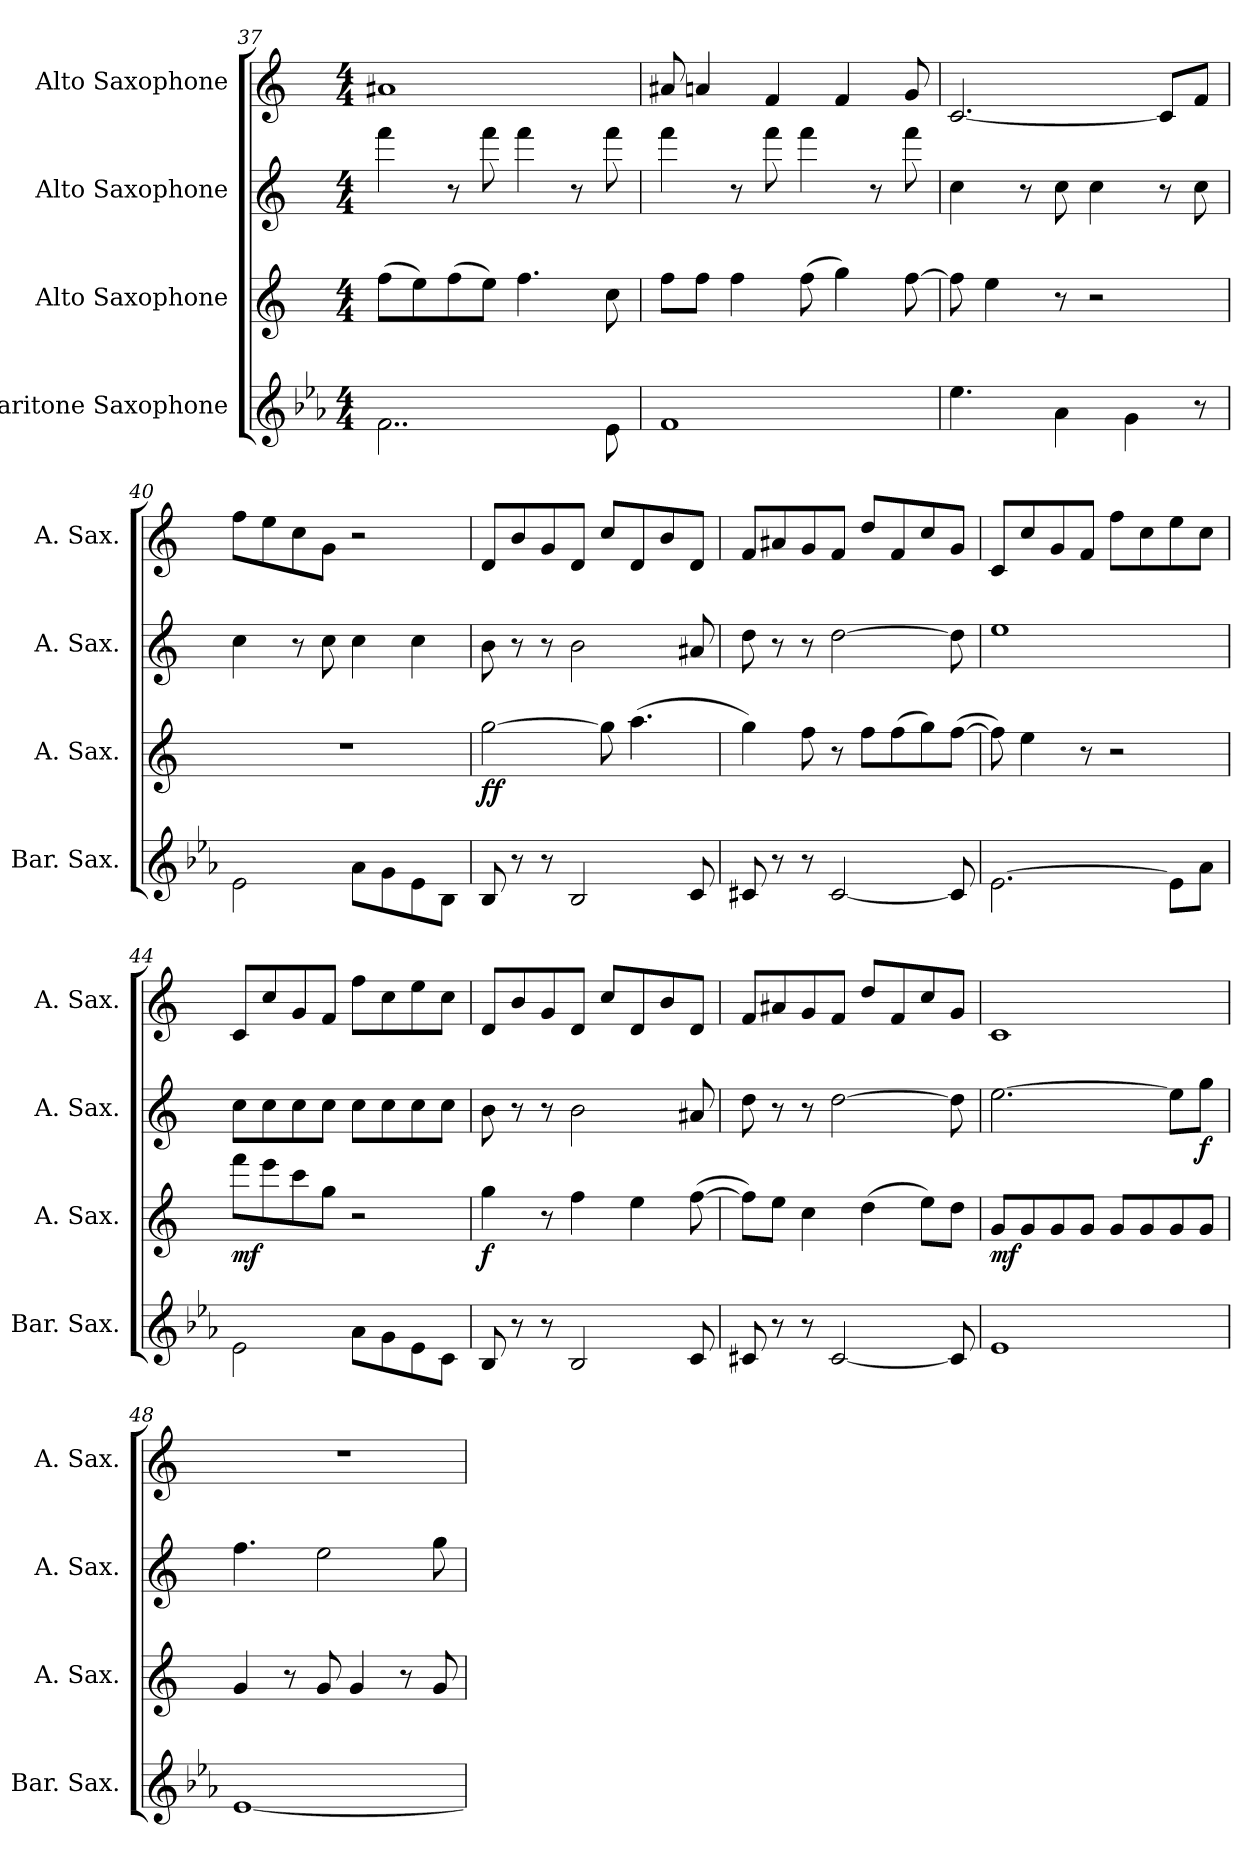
**kern	**kern	**dynam	**kern	**dynam	**kern
*part4	*part3	*part3	*part2	*part2	*part1
*staff4	*staff3	*staff3	*staff2	*staff2	*staff1
*I"Baritone Saxophone	*I"Alto Saxophone	*	*I"Alto Saxophone	*	*I"Alto Saxophone
*I'Bar. Sax.	*I'A. Sax.	*	*I'A. Sax.	*	*I'A. Sax.
!!LO:LB:g=z
*clefG2	*clefG2	*	*clefG2	*	*clefG2
*ITrd12c21	*ITrd5c9	*	*ITrd5c9	*	*ITrd5c9
*k[b-e-a-]	*k[b-e-a-]	*	*k[b-e-a-]	*	*k[b-e-a-]
*M4/4	*M4/4	*	*M4/4	*	*M4/4
=37	=37	=37	=37	=37	=37
2..F\	(>8a-\L	.	4aa-\	.	1c#X
.	8g\)	.	.	.	.
.	(>8a-\	.	8r	.	.
.	8g\J)	.	8aa-\	.	.
.	4.a-\	.	4aa-\	.	.
.	.	.	8r	.	.
8E-\	8e-\	.	8aa-\	.	.
=38	=38	=38	=38	=38	=38
1F	8a-\L	.	4aa-\	.	8c#X/
.	8a-\J	.	.	.	4cn/
.	4a-\	.	8r	.	.
.	.	.	8aa-\	.	4A-/
.	(>8a-\	.	4aa-\	.	.
.	4b-\)	.	.	.	4A-/
.	.	.	8r	.	.
.	[8a-\	.	8aa-\	.	8B-/
=39	=39	=39	=39	=39	=39
4.e-\	8a-\]	.	4e-\	.	[2.E-/
.	4g\	.	.	.	.
.	.	.	8r	.	.
4A-\	8r	.	8e-\	.	.
.	2r	.	4e-\	.	.
4G\	.	.	.	.	.
.	.	.	8r	.	8E-/L]
8r	.	.	8e-\	.	8A-/J
=40	=40	=40	=40	=40	=40
2E-\	1r	.	4e-\	.	8a-\L
.	.	.	.	.	8g\
.	.	.	8r	.	8e-\
.	.	.	8e-\	.	8B-\J
8A-\L	.	.	4e-\	.	2r
8G\	.	.	.	.	.
8E-\	.	.	4e-\	.	.
8BB-\J	.	.	.	.	.
!!LO:PB:g=z
=41	=41	=41	=41	=41	=41
!	!	!LO:DY:b	!	!	!
8BB-/	[2b-\	ff	8d\	.	8F/L
8r	.	.	8r	.	8d/
8r	.	.	8r	.	8B-/
2BB-/	.	.	2d\	.	8F/J
.	8b-\]	.	.	.	8e-/L
.	(>4.cc\	.	.	.	8F/
.	.	.	.	.	8d/
8C/	.	.	8c#X/	.	8F/J
=42	=42	=42	=42	=42	=42
8C#X/	4b-\)	.	8f\	.	8A-/L
8r	.	.	8r	.	8c#X/
8r	8a-\	.	8r	.	8B-/
[2C#/	8r	.	[2f\	.	8A-/J
.	8a-\L	.	.	.	8f/L
.	(>8a-\	.	.	.	8A-/
.	8b-\)	.	.	.	8e-/
8C#/]	(<[8a-\J	.	8f\]	.	8B-/J
=43	=43	=43	=43	=43	=43
[2.E-\	8a-\])	.	1g	.	8E-/L
.	4g\	.	.	.	8e-/
.	.	.	.	.	8B-/
.	8r	.	.	.	8A-/J
.	2r	.	.	.	8a-\L
.	.	.	.	.	8e-\
8E-\L]	.	.	.	.	8g\
8A-\J	.	.	.	.	8e-\J
=44	=44	=44	=44	=44	=44
!	!	!LO:DY:b	!	!	!
2E-\	8aa-\L	mf	8e-\L	.	8E-/L
.	8gg\	.	8e-\	.	8e-/
.	8ee-\	.	8e-\	.	8B-/
.	8b-\J	.	8e-\J	.	8A-/J
8A-\L	2r	.	8e-\L	.	8a-\L
8G\	.	.	8e-\	.	8e-\
8E-\	.	.	8e-\	.	8g\
8C\J	.	.	8e-\J	.	8e-\J
!!LO:LB:g=z
=45	=45	=45	=45	=45	=45
!	!	!LO:DY:b	!	!	!
8BB-/	4b-\	f	8d\	.	8F/L
8r	.	.	8r	.	8d/
8r	8r	.	8r	.	8B-/
2BB-/	4a-\	.	2d\	.	8F/J
.	.	.	.	.	8e-/L
.	4g\	.	.	.	8F/
.	.	.	.	.	8d/
8C/	(<[8a-\	.	8c#X/	.	8F/J
=46	=46	=46	=46	=46	=46
8C#X/	8a-\L])	.	8f\	.	8A-/L
8r	8g\J	.	8r	.	8c#X/
8r	4e-\	.	8r	.	8B-/
[2C#/	.	.	[2f\	.	8A-/J
.	(>4f\	.	.	.	8f/L
.	.	.	.	.	8A-/
.	8g\L)	.	.	.	8e-/
8C#/]	8f\J	.	8f\]	.	8B-/J
=47	=47	=47	=47	=47	=47
!	!	!LO:DY:b	!	!	!
1E-	8B-/L	mf	[2.g\	.	1E-
.	8B-/	.	.	.	.
.	8B-/	.	.	.	.
.	8B-/J	.	.	.	.
.	8B-/L	.	.	.	.
.	8B-/	.	.	.	.
.	8B-/	.	8g\L]	.	.
!	!	!	!	!LO:DY:b	!
.	8B-/J	.	8b-\J	f	.
=48	=48	=48	=48	=48	=48
[1E-	4B-/	.	4.a-\	.	1r
.	8r	.	.	.	.
.	8B-/	.	2g\	.	.
.	4B-/	.	.	.	.
.	8r	.	.	.	.
.	8B-/	.	8b-\	.	.
=	=	=	=	=	=
*-	*-	*-	*-	*-	*-
